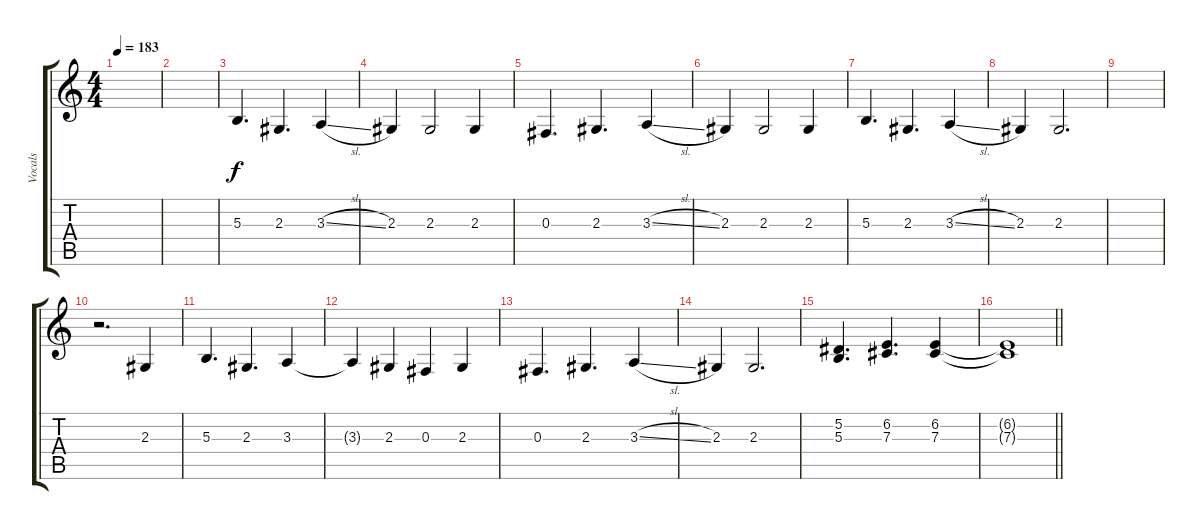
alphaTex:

\track ("Vocals" "Vocals") {instrument lead2sawtooth}
\staff {score tabs}
\tuning (Eb4 Bb3 Gb3 Db3 Ab2 Db2) {hide}
\ts (4 4)
\tempo 183
\clef g2
\ks c
|
|
5.3.4{d} 2.3.4{d} 3.3{sl}.4 |
2.3.4 2.3.2 2.3.4 |
0.3.4{d} 2.3.4{d} 3.3{sl}.4 |
2.3.4 2.3.2 2.3.4 |
5.3.4{d} 2.3.4{d} 3.3{sl}.4 |
2.3.4 2.3.2{d} |
|
r.2{d} 2.3.4 |
5.3.4{d} 2.3.4{d} 3.3.4 |
3.3{t}.4 2.3.4 0.3.4 2.3.4 |
0.3.4{d} 2.3.4{d} 3.3{sl}.4 |
2.3.4 2.3.2{d} |
(5.2 5.3).4{d} (6.2 7.3).4{d} (6.2 7.3).4 |
\barLineRight lightlight
(6.2{t} 7.3{t}).1
